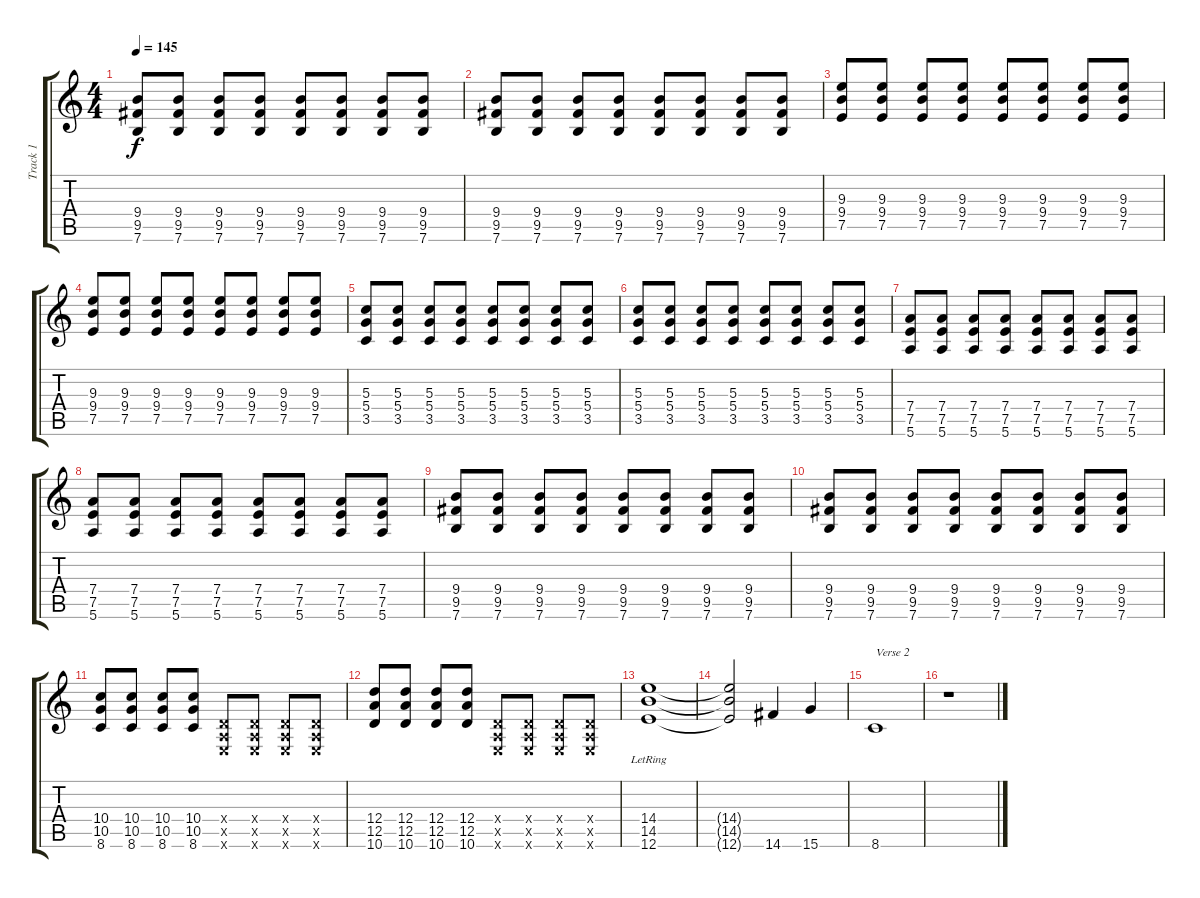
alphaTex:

\track ("Track 1" "Track 1") {instrument overdrivenguitar}
\staff {score tabs}
\tuning (E4 B3 G3 D3 A2 E2) {hide}
\ts (4 4)
\tempo 145
\clef g2
\ks c
(9.4 9.5 7.6).8{dy f} (9.4 9.5 7.6).8 (9.4 9.5 7.6).8 (9.4 9.5 7.6).8 (9.4 9.5 7.6).8 (9.4 9.5 7.6).8 (9.4 9.5 7.6).8 (9.4 9.5 7.6).8 |
(9.4 9.5 7.6).8 (9.4 9.5 7.6).8 (9.4 9.5 7.6).8 (9.4 9.5 7.6).8 (9.4 9.5 7.6).8 (9.4 9.5 7.6).8 (9.4 9.5 7.6).8 (9.4 9.5 7.6).8 |
(9.3 9.4 7.5).8 (9.3 9.4 7.5).8 (9.3 9.4 7.5).8 (9.3 9.4 7.5).8 (9.3 9.4 7.5).8 (9.3 9.4 7.5).8 (9.3 9.4 7.5).8 (9.3 9.4 7.5).8 |
(9.3 9.4 7.5).8 (9.3 9.4 7.5).8 (9.3 9.4 7.5).8 (9.3 9.4 7.5).8 (9.3 9.4 7.5).8 (9.3 9.4 7.5).8 (9.3 9.4 7.5).8 (9.3 9.4 7.5).8 |
(5.3 5.4 3.5).8 (5.3 5.4 3.5).8 (5.3 5.4 3.5).8 (5.3 5.4 3.5).8 (5.3 5.4 3.5).8 (5.3 5.4 3.5).8 (5.3 5.4 3.5).8 (5.3 5.4 3.5).8 |
(5.3 5.4 3.5).8 (5.3 5.4 3.5).8 (5.3 5.4 3.5).8 (5.3 5.4 3.5).8 (5.3 5.4 3.5).8 (5.3 5.4 3.5).8 (5.3 5.4 3.5).8 (5.3 5.4 3.5).8 |
(7.4 7.5 5.6).8 (7.4 7.5 5.6).8 (7.4 7.5 5.6).8 (7.4 7.5 5.6).8 (7.4 7.5 5.6).8 (7.4 7.5 5.6).8 (7.4 7.5 5.6).8 (7.4 7.5 5.6).8 |
(7.4 7.5 5.6).8 (7.4 7.5 5.6).8 (7.4 7.5 5.6).8 (7.4 7.5 5.6).8 (7.4 7.5 5.6).8 (7.4 7.5 5.6).8 (7.4 7.5 5.6).8 (7.4 7.5 5.6).8 |
(9.4 9.5 7.6).8 (9.4 9.5 7.6).8 (9.4 9.5 7.6).8 (9.4 9.5 7.6).8 (9.4 9.5 7.6).8 (9.4 9.5 7.6).8 (9.4 9.5 7.6).8 (9.4 9.5 7.6).8 |
(9.4 9.5 7.6).8 (9.4 9.5 7.6).8 (9.4 9.5 7.6).8 (9.4 9.5 7.6).8 (9.4 9.5 7.6).8 (9.4 9.5 7.6).8 (9.4 9.5 7.6).8 (9.4 9.5 7.6).8 |
(10.4 10.5 8.6).8 (10.4 10.5 8.6).8 (10.4 10.5 8.6).8 (10.4 10.5 8.6).8 (0.4{x} 0.5{x} 0.6{x}).8 (0.4{x} 0.5{x} 0.6{x}).8 (0.4{x} 0.5{x} 0.6{x}).8 (0.4{x} 0.5{x} 0.6{x}).8 |
(12.4 12.5 10.6).8 (12.4 12.5 10.6).8 (12.4 12.5 10.6).8 (12.4 12.5 10.6).8 (0.4{x} 0.5{x} 0.6{x}).8 (0.4{x} 0.5{x} 0.6{x}).8 (0.4{x} 0.5{x} 0.6{x}).8 (0.4{x} 0.5{x} 0.6{x}).8 |
(14.4 14.5{lr} 12.6).1 |
(14.4{t} 14.5{t} 12.6{t}).2 14.6.4 15.6.4 |
8.6.1{txt "Verse 2"} |
r.1
